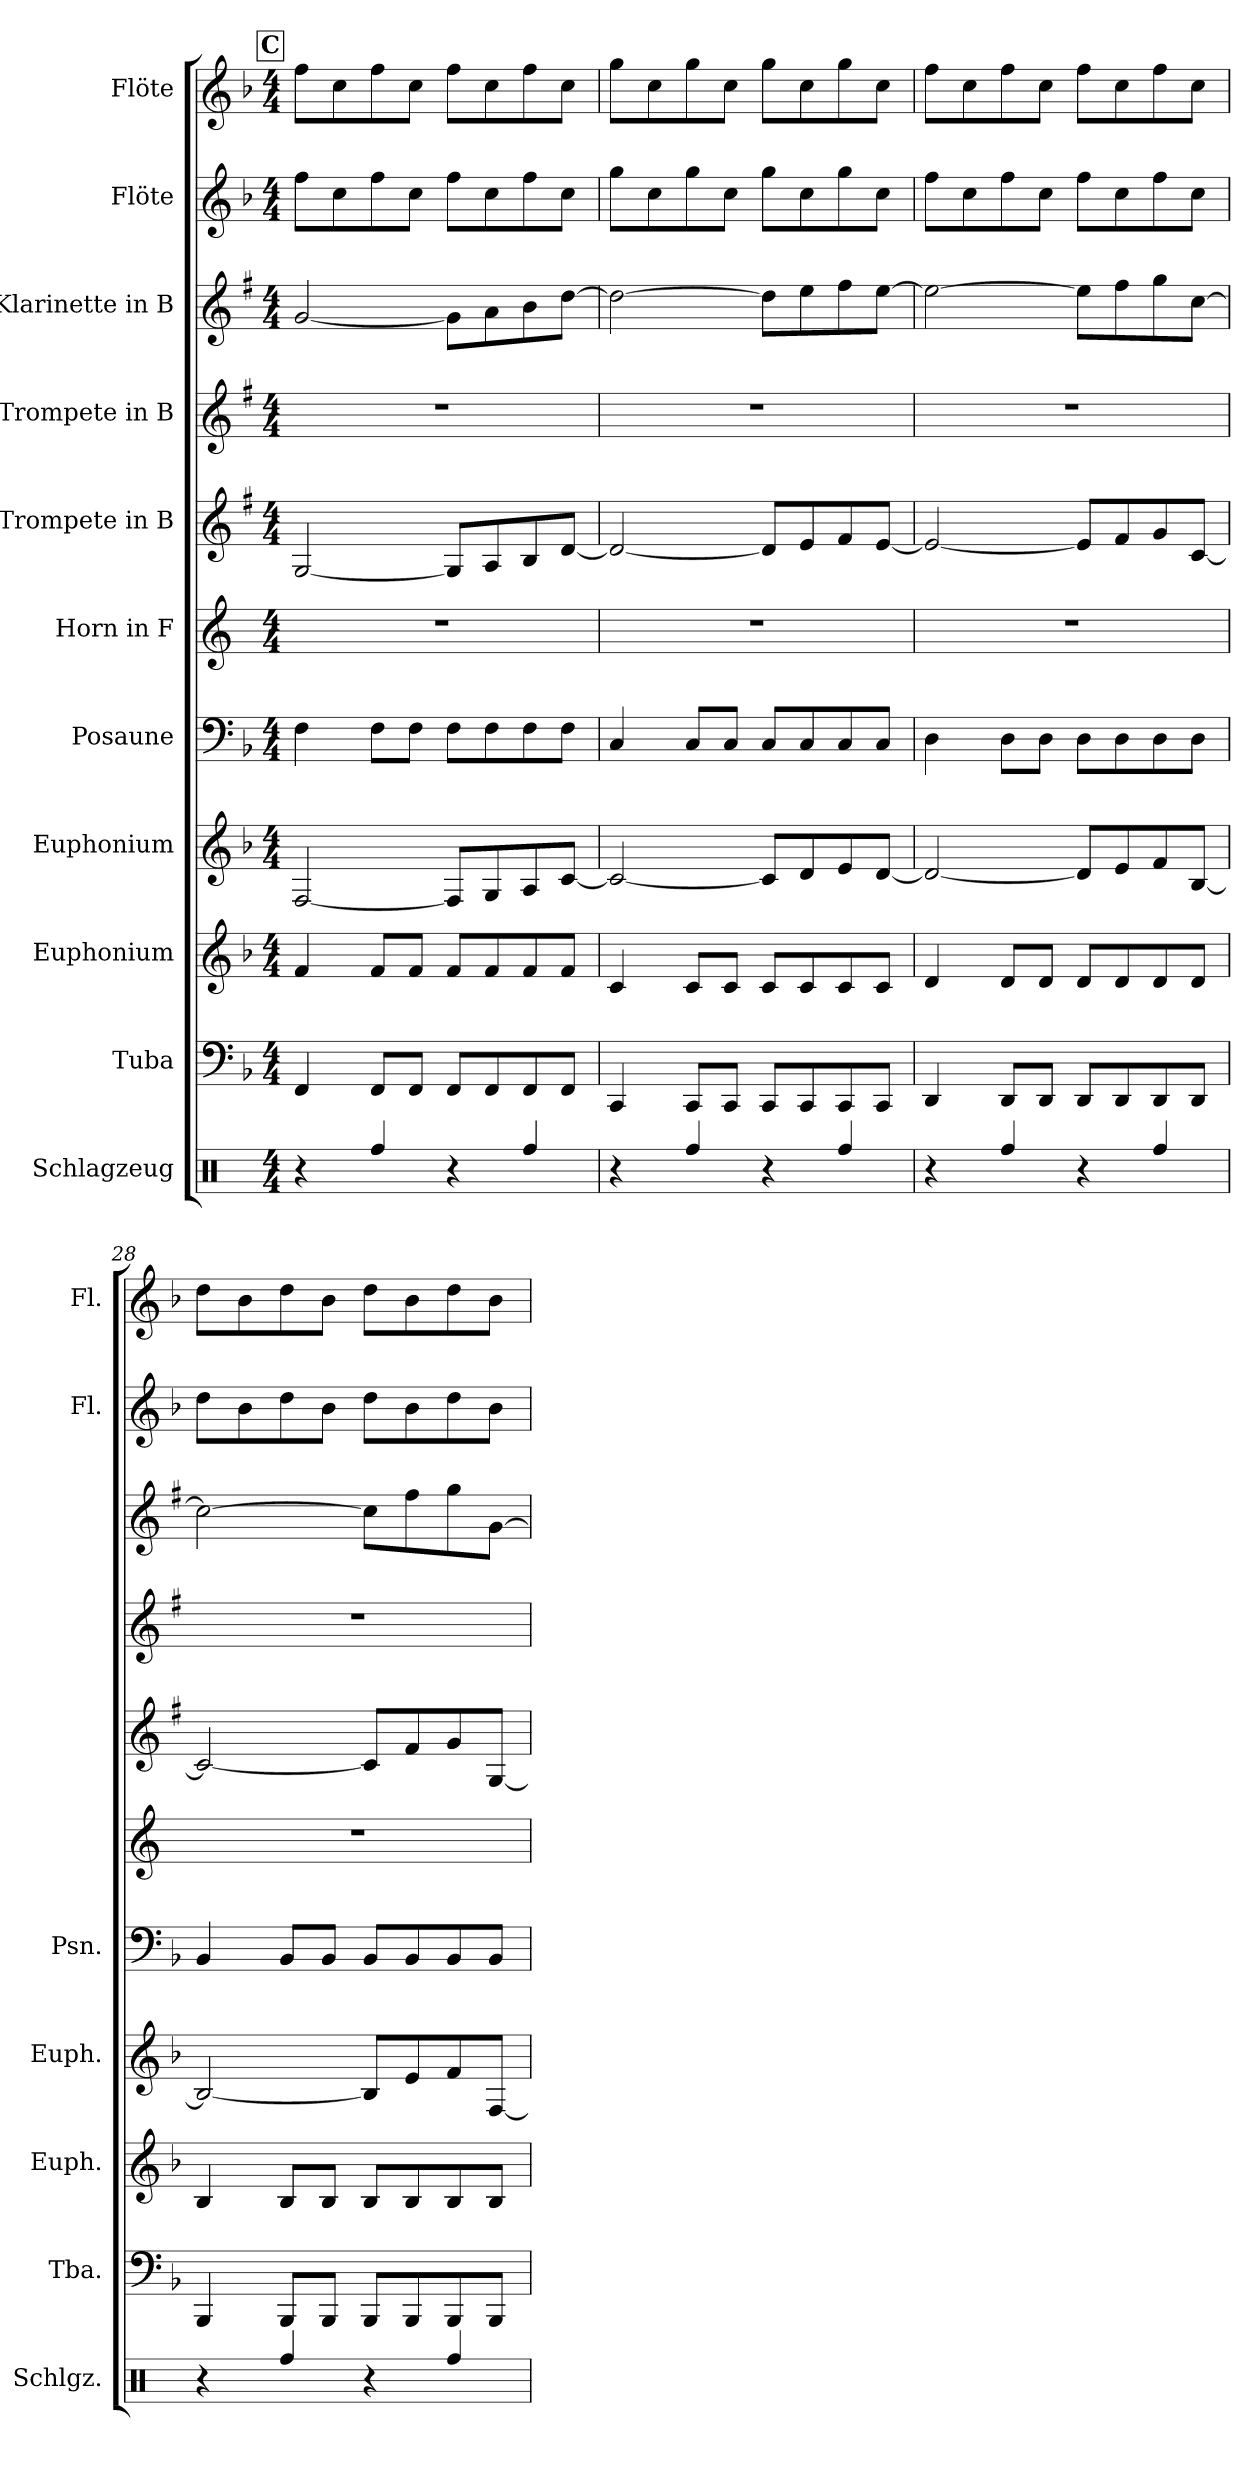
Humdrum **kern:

**kern	**kern	**kern	**kern	**kern	**kern	**kern	**kern	**kern	**kern	**kern
*part11	*part10	*part9	*part8	*part7	*part6	*part5	*part4	*part3	*part2	*part1
*staff11	*staff10	*staff9	*staff8	*staff7	*staff6	*staff5	*staff4	*staff3	*staff2	*staff1
*I"Schlagzeug	*I"Tuba	*I"Euphonium	*I"Euphonium	*I"Posaune	*I"Horn in F	*I"Trompete in B	*I"Trompete in B	*I"Klarinette in B	*I"Flöte	*I"Flöte
*I'Schlgz.	*I'Tba.	*I'Euph.	*I'Euph.	*I'Psn.	*	*	*	*	*I'Fl.	*I'Fl.
*clefX	*clefF4	*clefG2	*clefG2	*clefF4	*clefG2	*clefG2	*clefG2	*clefG2	*clefG2	*clefG2
*	*	*ITrd8c14	*ITrd8c14	*	*ITrd4c7	*ITrd1c2	*ITrd1c2	*ITrd1c2	*	*
*k[]	*k[b-]	*k[b-]	*k[b-]	*k[b-]	*k[b-]	*k[b-]	*k[b-]	*k[b-]	*k[b-]	*k[b-]
*M4/4	*M4/4	*M4/4	*M4/4	*M4/4	*M4/4	*M4/4	*M4/4	*M4/4	*M4/4	*M4/4
!!LO:REH:place=s1:a:B:fs=14:t=C
=25	=25	=25	=25	=25	=25	=25	=25	=25	=25	=25
4r	4FF/	4F/	[2FF/	4F\	1r	[2F/	1r	[2f/	8ff\L	8ff\L
.	.	.	.	.	.	.	.	.	8cc\	8cc\
4Rff/	8FF/L	8F/L	.	8F\L	.	.	.	.	8ff\	8ff\
.	8FF/J	8F/J	.	8F\J	.	.	.	.	8cc\J	8cc\J
4r	8FF/L	8F/L	8FF/L]	8F\L	.	8F/L]	.	8f\L]	8ff\L	8ff\L
.	8FF/	8F/	8GG/	8F\	.	8G/	.	8g\	8cc\	8cc\
4Rff/	8FF/	8F/	8AA/	8F\	.	8A/	.	8a\	8ff\	8ff\
.	8FF/J	8F/J	[8C/J	8F\J	.	[8c/J	.	[8cc\J	8cc\J	8cc\J
=26	=26	=26	=26	=26	=26	=26	=26	=26	=26	=26
4r	4CC/	4C/	2C/_	4C/	1r	2c/_	1r	2cc\_	8gg\L	8gg\L
.	.	.	.	.	.	.	.	.	8cc\	8cc\
4Rff/	8CC/L	8C/L	.	8C/L	.	.	.	.	8gg\	8gg\
.	8CC/J	8C/J	.	8C/J	.	.	.	.	8cc\J	8cc\J
4r	8CC/L	8C/L	8C/L]	8C/L	.	8c/L]	.	8cc\L]	8gg\L	8gg\L
.	8CC/	8C/	8D/	8C/	.	8d/	.	8dd\	8cc\	8cc\
4Rff/	8CC/	8C/	8E/	8C/	.	8e/	.	8ee\	8gg\	8gg\
.	8CC/J	8C/J	[8D/J	8C/J	.	[8d/J	.	[8dd\J	8cc\J	8cc\J
=27	=27	=27	=27	=27	=27	=27	=27	=27	=27	=27
4r	4DD/	4D/	2D/_	4D\	1r	2d/_	1r	2dd\_	8ff\L	8ff\L
.	.	.	.	.	.	.	.	.	8cc\	8cc\
4Rff/	8DD/L	8D/L	.	8D\L	.	.	.	.	8ff\	8ff\
.	8DD/J	8D/J	.	8D\J	.	.	.	.	8cc\J	8cc\J
4r	8DD/L	8D/L	8D/L]	8D\L	.	8d/L]	.	8dd\L]	8ff\L	8ff\L
.	8DD/	8D/	8E/	8D\	.	8e/	.	8ee\	8cc\	8cc\
4Rff/	8DD/	8D/	8F/	8D\	.	8f/	.	8ff\	8ff\	8ff\
.	8DD/J	8D/J	[8BB-/J	8D\J	.	[8B-/J	.	[8b-\J	8cc\J	8cc\J
=28	=28	=28	=28	=28	=28	=28	=28	=28	=28	=28
4r	4BBB-/	4BB-/	2BB-/_	4BB-/	1r	2B-/_	1r	2b-\_	8dd\L	8dd\L
.	.	.	.	.	.	.	.	.	8b-\	8b-\
4Rff/	8BBB-/L	8BB-/L	.	8BB-/L	.	.	.	.	8dd\	8dd\
.	8BBB-/J	8BB-/J	.	8BB-/J	.	.	.	.	8b-\J	8b-\J
4r	8BBB-/L	8BB-/L	8BB-/L]	8BB-/L	.	8B-/L]	.	8b-\L]	8dd\L	8dd\L
.	8BBB-/	8BB-/	8E/	8BB-/	.	8e/	.	8ee\	8b-\	8b-\
4Rff/	8BBB-/	8BB-/	8F/	8BB-/	.	8f/	.	8ff\	8dd\	8dd\
.	8BBB-/J	8BB-/J	[8FF/J	8BB-/J	.	[8F/J	.	[8f\J	8b-\J	8b-\J
=	=	=	=	=	=	=	=	=	=	=
*-	*-	*-	*-	*-	*-	*-	*-	*-	*-	*-
